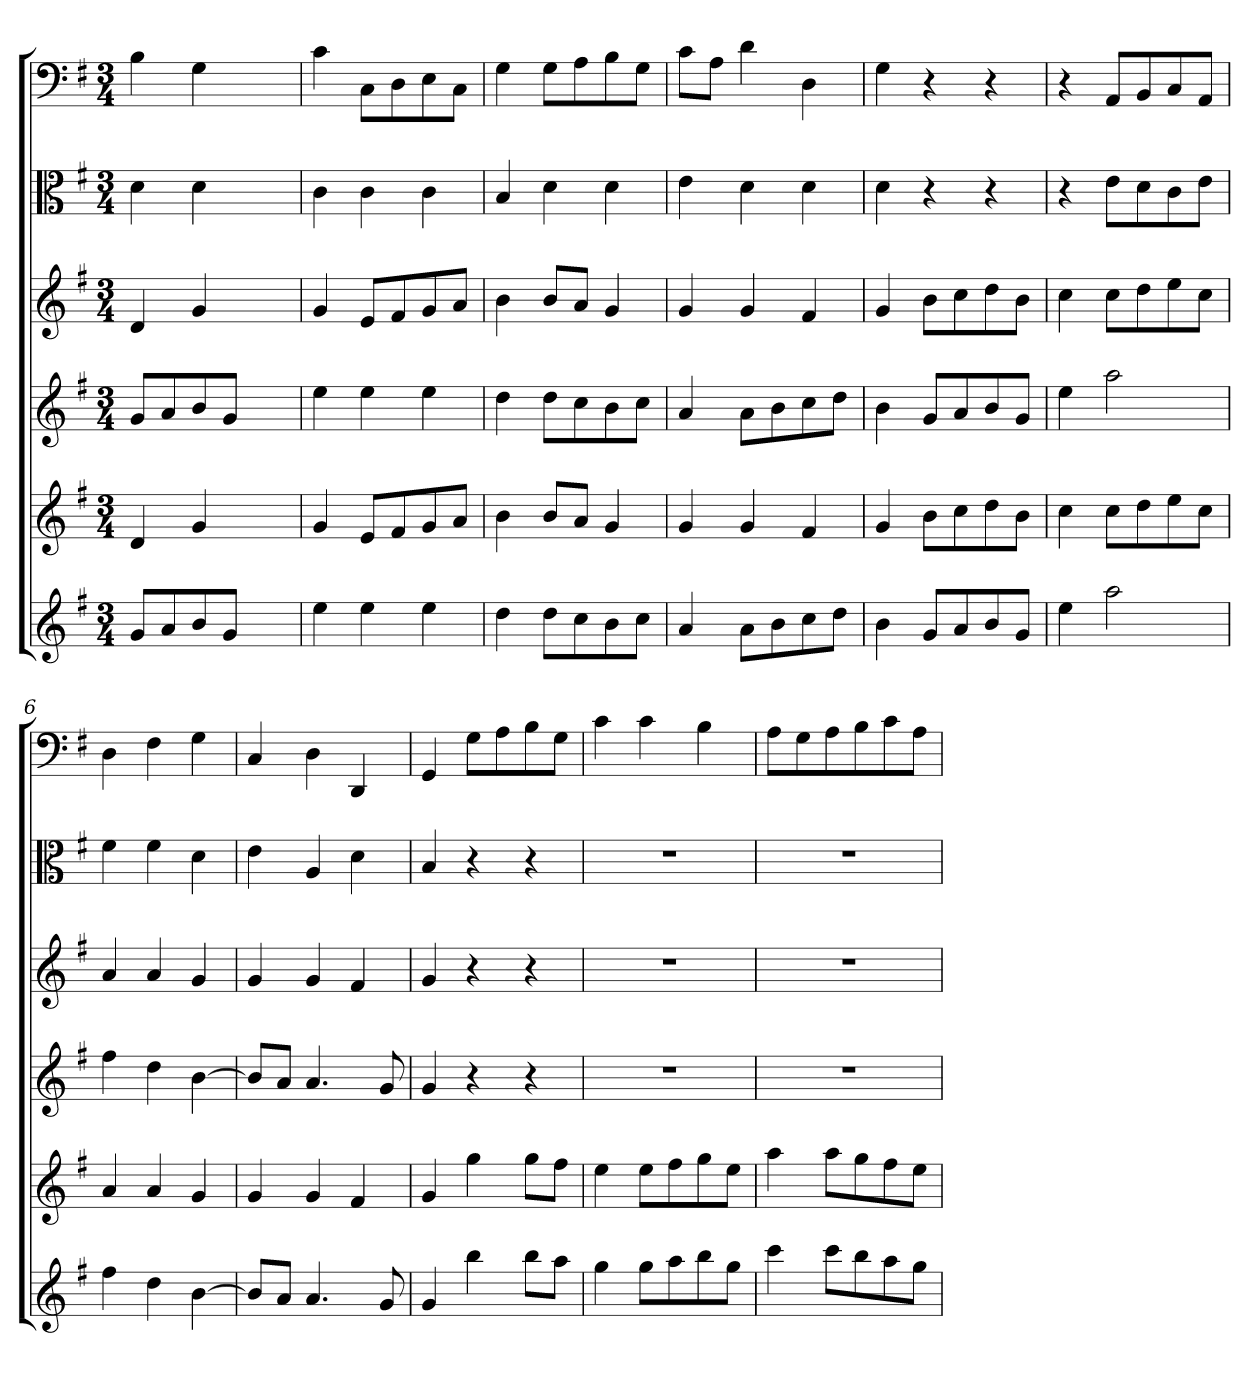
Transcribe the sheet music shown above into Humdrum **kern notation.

**kern	**kern	**kern	**kern	**kern	**kern
*part6	*part5	*part4	*part3	*part2	*part1
*staff6	*staff5	*staff4	*staff3	*staff2	*staff1
*clefG2	*clefG2	*clefG2	*clefG2	*clefC3	*clefF4
*k[f#]	*k[f#]	*k[f#]	*k[f#]	*k[f#]	*k[f#]
*G:	*G:	*G:	*G:	*G:	*G:
*M3/4	*M3/4	*M3/4	*M3/4	*M3/4	*M3/4
=	=	=	=	=	=
8g/L	4d/	8g/L	4d/	4d\	4B\
8a/	.	8a/	.	.	.
8b/	4g/	8b/	4g/	4d\	4G\
8g/J	.	8g/J	.	.	.
4ryy	4ryy	4ryy	4ryy	4ryy	4ryy
=1	=1	=1	=1	=1	=1
4ee\	4g/	4ee\	4g/	4c\	4c\
4ee\	8e/L	4ee\	8e/L	4c\	8C\L
.	8f#/	.	8f#/	.	8D\
4ee\	8g/	4ee\	8g/	4c\	8E\
.	8a/J	.	8a/J	.	8C\J
=2	=2	=2	=2	=2	=2
4dd\	4b\	4dd\	4b\	4B/	4G\
8dd\L	8b/L	8dd\L	8b/L	4d\	8G\L
8cc\	8a/J	8cc\	8a/J	.	8A\
8b\	4g/	8b\	4g/	4d\	8B\
8cc\J	.	8cc\J	.	.	8G\J
=3	=3	=3	=3	=3	=3
4a/	4g/	4a/	4g/	4e\	8c\L
.	.	.	.	.	8A\J
8a\L	4g/	8a\L	4g/	4d\	4d\
8b\	.	8b\	.	.	.
8cc\	4f#/	8cc\	4f#/	4d\	4D\
8dd\J	.	8dd\J	.	.	.
=4	=4	=4	=4	=4	=4
4b\	4g/	4b\	4g/	4d\	4G\
8g/L	8b\L	8g/L	8b\L	4r	4r
8a/	8cc\	8a/	8cc\	.	.
8b/	8dd\	8b/	8dd\	4r	4r
8g/J	8b\J	8g/J	8b\J	.	.
=5	=5	=5	=5	=5	=5
4ee\	4cc\	4ee\	4cc\	4r	4r
2aa\	8cc\L	2aa\	8cc\L	8e\L	8AA/L
.	8dd\	.	8dd\	8d\	8BB/
.	8ee\	.	8ee\	8c\	8C/
.	8cc\J	.	8cc\J	8e\J	8AA/J
=6	=6	=6	=6	=6	=6
4ff#\	4a/	4ff#\	4a/	4f#\	4D\
4dd\	4a/	4dd\	4a/	4f#\	4F#\
[4b\	4g/	[4b\	4g/	4d\	4G\
=7	=7	=7	=7	=7	=7
8b/L]	4g/	8b/L]	4g/	4e\	4C/
8a/J	.	8a/J	.	.	.
4.a/	4g/	4.a/	4g/	4A/	4D\
.	4f#/	.	4f#/	4d\	4DD/
8g/	.	8g/	.	.	.
=8	=8	=8	=8	=8	=8
4g/	4g/	4g/	4g/	4B/	4GG/
4bb\	4gg\	4r	4r	4r	8G\L
.	.	.	.	.	8A\
8bb\L	8gg\L	4r	4r	4r	8B\
8aa\J	8ff#\J	.	.	.	8G\J
=9	=9	=9	=9	=9	=9
4gg\	4ee\	2.r	2.r	2.r	4c\
8gg\L	8ee\L	.	.	.	4c\
8aa\	8ff#\	.	.	.	.
8bb\	8gg\	.	.	.	4B\
8gg\J	8ee\J	.	.	.	.
=10	=10	=10	=10	=10	=10
4ccc\	4aa\	2.r	2.r	2.r	8A\L
.	.	.	.	.	8G\
8ccc\L	8aa\L	.	.	.	8A\
8bb\	8gg\	.	.	.	8B\
8aa\	8ff#\	.	.	.	8c\
8gg\J	8ee\J	.	.	.	8A\J
=	=	=	=	=	=
*-	*-	*-	*-	*-	*-
